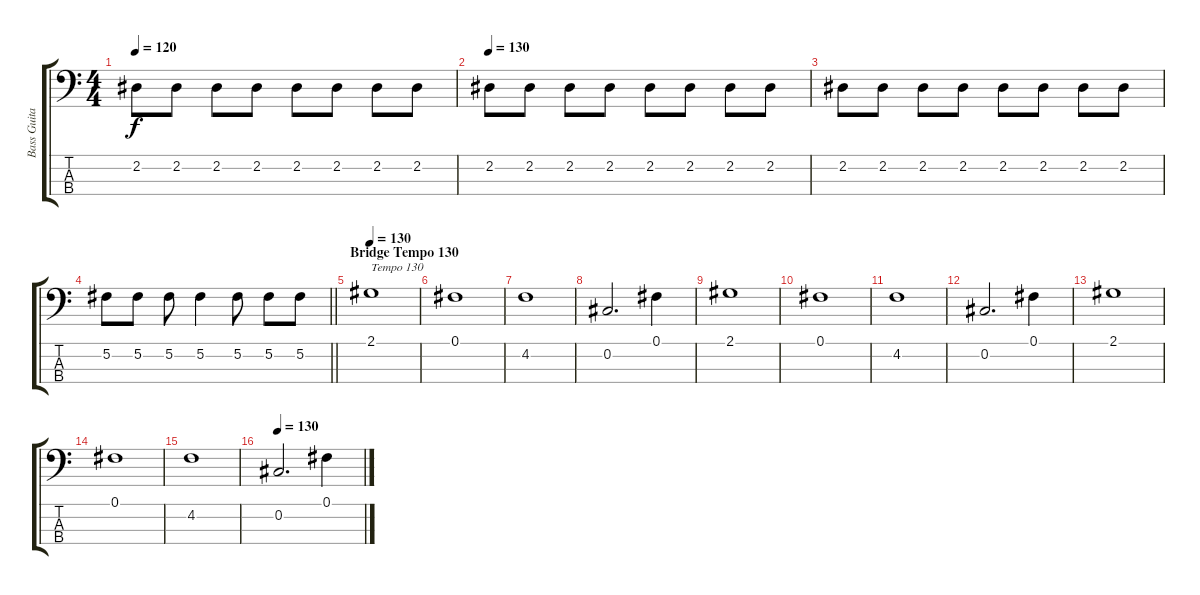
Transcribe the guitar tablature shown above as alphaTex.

\track ("Bass Guitar" "Bass Guita") {instrument electricbassfinger}
\staff {score tabs}
\tuning (Gb2 Db2 Bb1 Eb1) {hide}
\ts (4 4)
\tempo 120
\clef f4
\ks c
2.2.8{dy f volume 2} 2.2.8{volume 12} 2.2.8 2.2.8 2.2.8 2.2.8 2.2.8 2.2.8 |
\tempo 130
2.2.8 2.2.8 2.2.8 2.2.8 2.2.8 2.2.8 2.2.8 2.2.8 |
2.2.8 2.2.8 2.2.8 2.2.8 2.2.8 2.2.8 2.2.8 2.2.8 |
\barLineRight lightlight
5.2.8 5.2.8 5.2.8 5.2.4 5.2.8 5.2.8 5.2.8 |
\section ("" "Bridge Tempo 130")
\tempo 130
2.1.1{txt "Tempo 130" volume 12} |
0.1.1 |
4.2.1 |
0.2.2{d} 0.1.4 |
2.1.1 |
0.1.1 |
4.2.1 |
0.2.2{d} 0.1.4 |
2.1.1{volume 16} |
0.1.1 |
4.2.1 |
\tempo 130
0.2.2{d} 0.1.4
